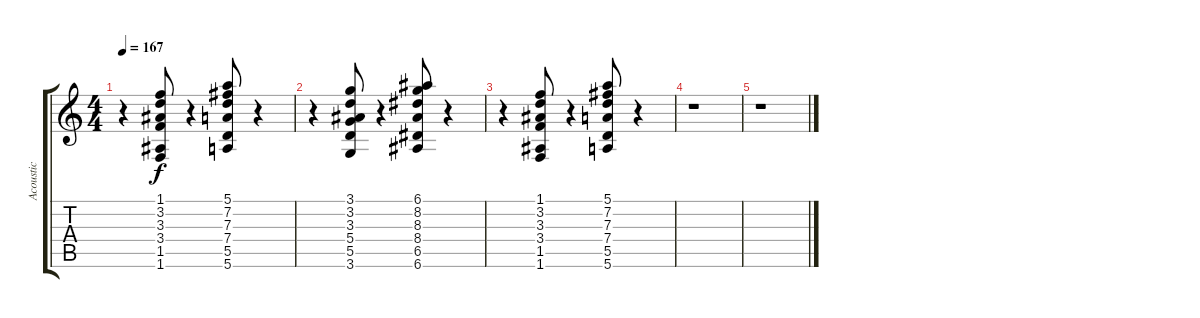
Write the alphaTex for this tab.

\track ("Acoustic" "Acoustic") {instrument acousticguitarsteel}
\staff {score tabs}
\tuning (E4 B3 G3 D3 A2 E2) {hide}
\ts (4 4)
\tempo 167
\clef g2
\ks c
r.4{dy f} (1.1 3.2 3.3 3.4 1.5 1.6).8 r.4 (5.1 7.2 7.3 7.4 5.5 5.6).8 r.4 |
r.4 (3.1 3.2 3.3 5.4 5.5 3.6).8 r.4 (6.1 8.2 8.3 8.4 6.5 6.6).8 r.4 |
r.4 (1.1 3.2 3.3 3.4 1.5 1.6).8 r.4 (5.1 7.2 7.3 7.4 5.5 5.6).8 r.4 |
r.1 |
r.1
